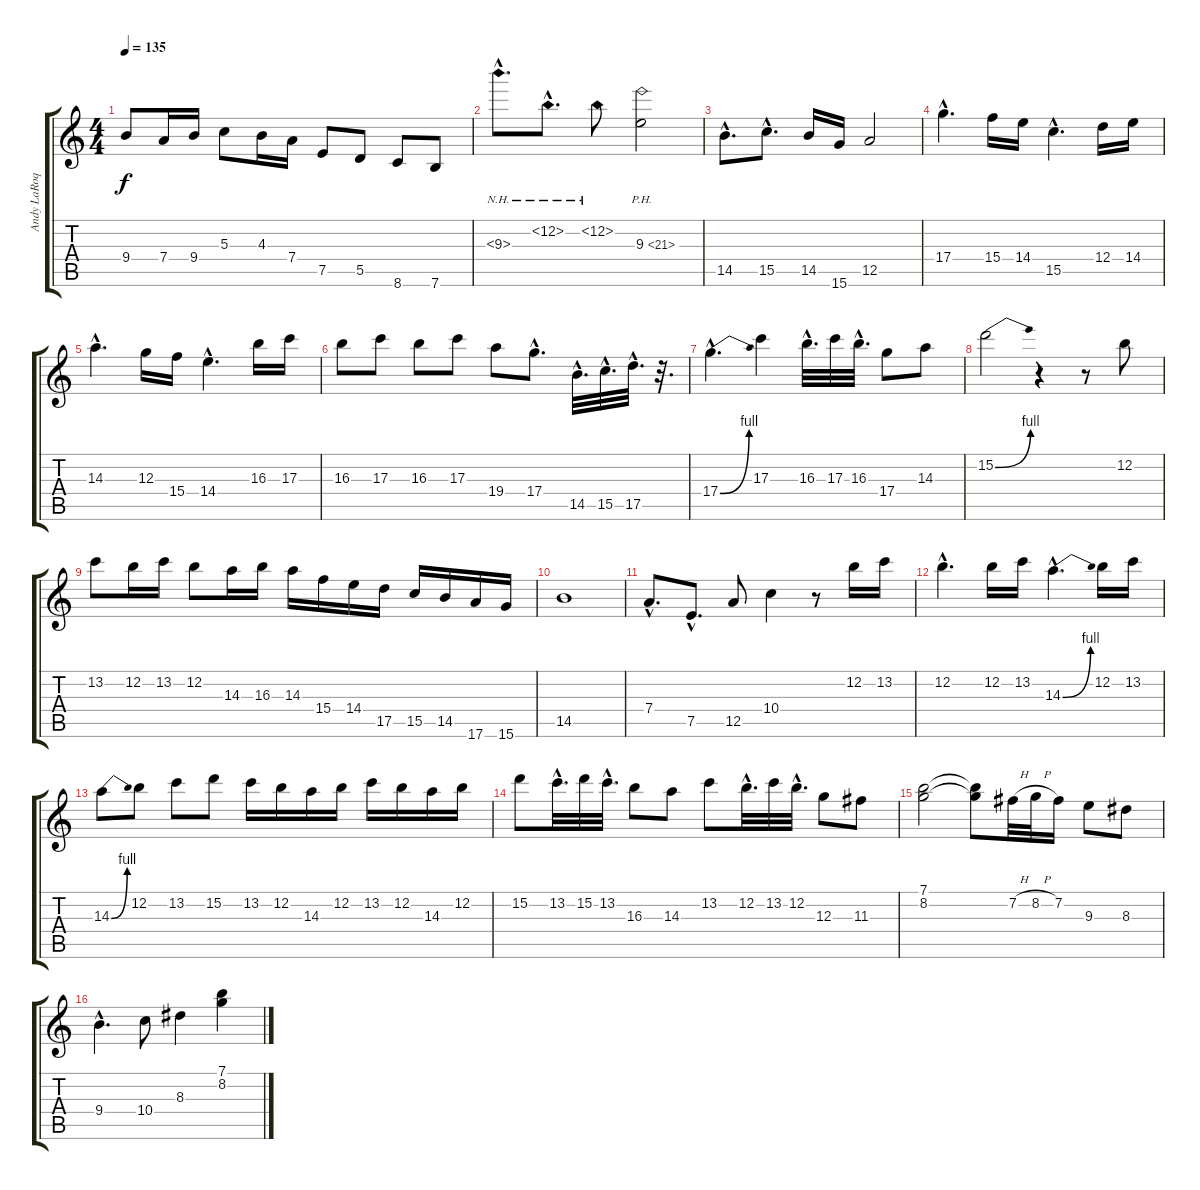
\track ("Andy LaRoque - Guitars" "Andy LaRoq") {instrument distortionguitar}
\staff {score tabs}
\tuning (E4 B3 G3 D3 A2 E2) {hide}
\ts (4 4)
\tempo 135
\clef g2
\ks c
9.4.8{dy f} 7.4.16 9.4.16 5.3.8 4.3.16 7.4.16 7.5.8 5.5.8 8.6.8 7.6.8 |
9.3{nh hac}.8{d} 13.2{nh hac}.8{d} 12.2{nh}.8 9.3{ph 12}.2 |
14.5{hac}.8{d} 15.5{hac}.8{d} 14.5.16 15.6.16 12.5.2 |
17.4{hac}.4{d} 15.4.16 14.4.16 15.5{hac}.4{d} 12.4.16 14.4.16 |
14.3{hac}.4{d} 12.3.16 15.4.16 14.4{hac}.4{d} 16.3.16 17.3.16 |
16.3.8 17.3.8 16.3.8 17.3.8 19.4.8 17.4{hac}.8{d} 14.5{hac}.32{d} 15.5{hac}.32{d} 17.5{hac}.32{d} r.32{d} |
17.4{be (bend 0 0 60 4) hac}.4{d} 17.3.4 16.3{hac}.32{d} 17.3.32 16.3{hac}.32{d} 17.4.8 14.3.8 |
15.2{be (bend 0 0 60 4)}.2 r.4 r.8 12.2.8 |
13.2.8 12.2.16 13.2.16 12.2.8 14.3.16 16.3.16 14.3.16 15.4.16 14.4.16 17.5.16 15.5.16 14.5.16 17.6.16 15.6.16 |
14.5.1 |
7.4{hac}.8{d} 7.5{hac}.8{d} 12.5.8 10.4.4 r.8 12.2.16 13.2.16 |
12.2{hac}.4{d} 12.2.16 13.2.16 14.3{be (bend 0 0 60 4) hac}.4{d} 12.2.16 13.2.16 |
14.3{be (bend 0 0 60 4)}.8 12.2.8 13.2.8 15.2.8 13.2.16 12.2.16 14.3.16 12.2.16 13.2.16 12.2.16 14.3.16 12.2.16 |
15.2.8 13.2{hac}.32{d} 15.2.32 13.2{hac}.32{d} 16.3.8 14.3.8 13.2.8 12.2{hac}.32{d} 13.2.32 12.2{hac}.32{d} 12.3.8 11.3.8 |
(7.1 8.2).2 (7.1{t} 8.2{t}).8 7.2{h}.32 8.2{h}.32 7.2.16 9.3.8 8.3.8 |
9.4{hac}.4{d} 10.4.8 8.3.4 (7.1 8.2).4
